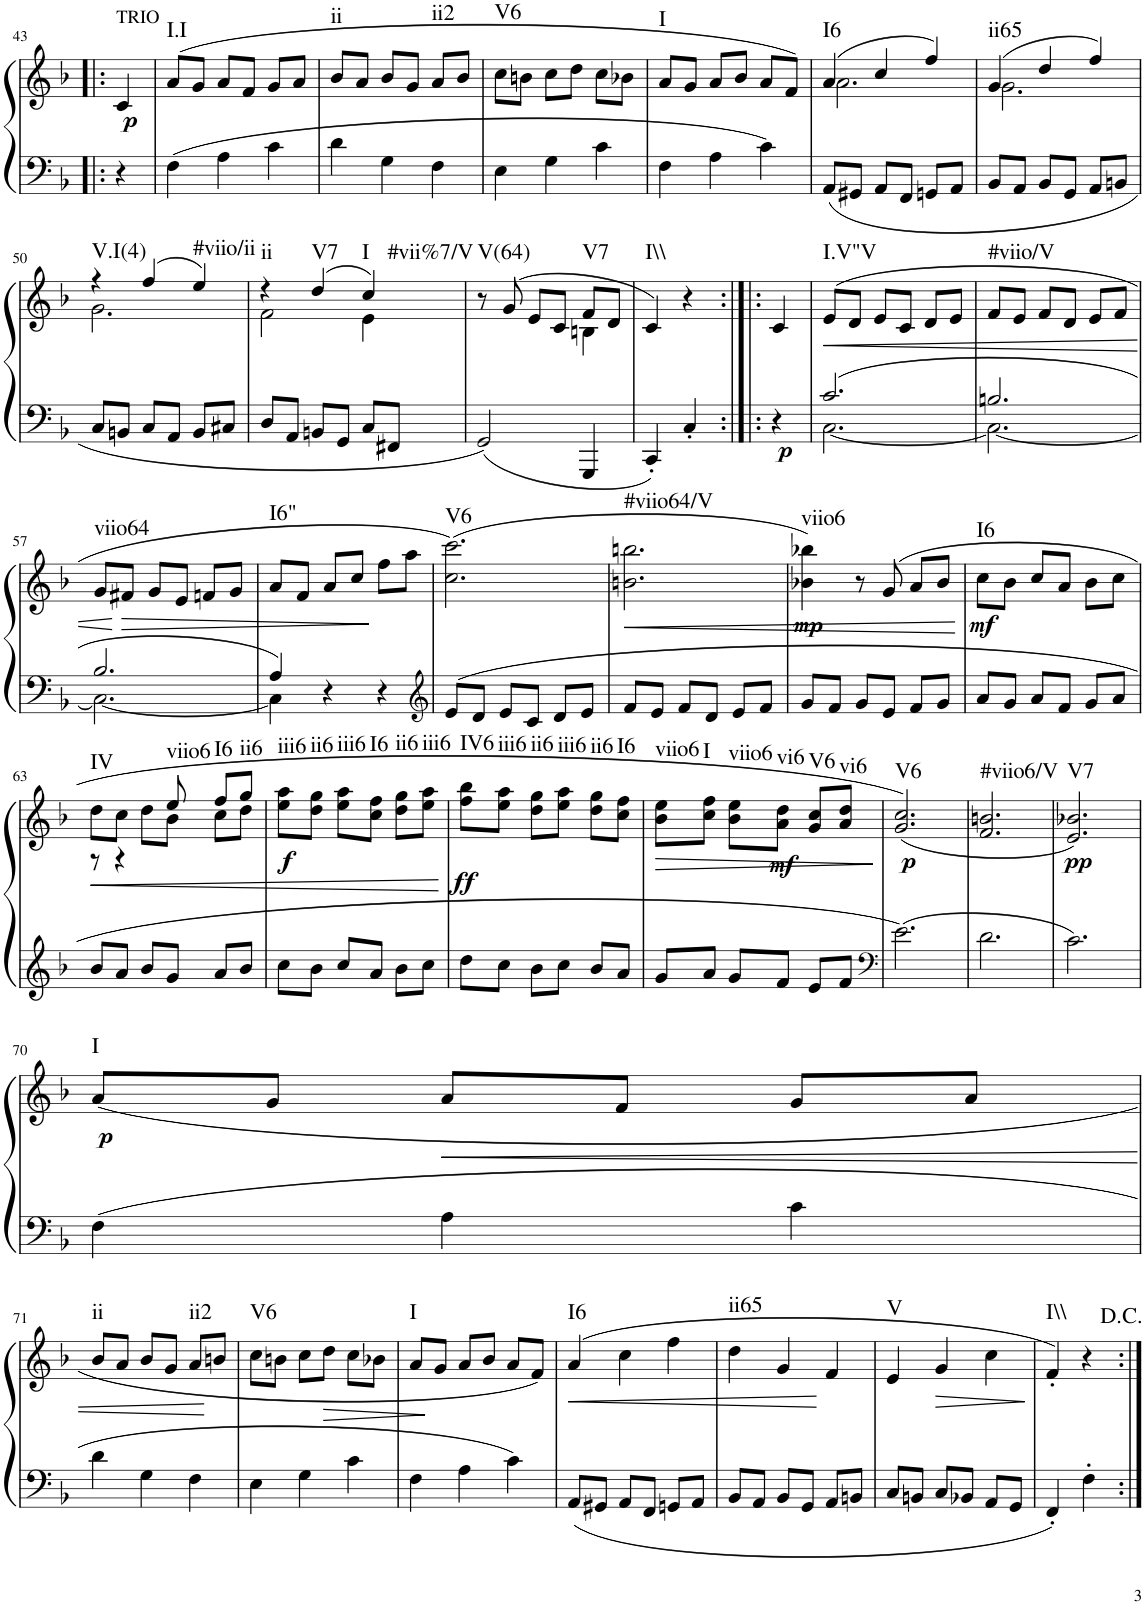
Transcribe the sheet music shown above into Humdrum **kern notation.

**kern	**kern	**dynam	**harte
*part1	*part1	*part1	*part1
*staff2	*staff1	*staff1/2	*
*I"Piano	*	*	*
*I'Pno	*	*	*
!!LO:PB:g=z
*clefF4	*clefG2	*	*
*k[b-]	*k[b-]	*	*
*F:	*F:	*	*
*M3/4	*M3/4	*	*
=43!|:	=43!|:	=43!|:	=43!|:
!	!LO:TX:a:t=TRIO	!	!
!	!	!LO:DY:b	!
4r	4c/	p	.
=44	=44	=44	=44
!	!	!	!LO:H:kt=I.I
4F\	(8a/L	.	N
.	8g/J	.	.
4A\	8a/L	.	.
.	8f/J	.	.
4c\	8g/L	.	.
.	8a/J	.	.
=45	=45	=45	=45
!	!	!	!LO:H:kt=ii
4d\	8b-/L	.	N
.	8a/J	.	.
4G\	8b-/L	.	.
.	8g/J	.	.
!	!	!	!LO:H:kt=ii2
4F\	8a/L	.	N
.	8b-/J	.	.
=46	=46	=46	=46
!	!	!	!LO:H:kt=V6
4E\	8cc\L	.	N
.	8bn\J	.	.
4G\	8cc\L	.	.
.	8dd\J	.	.
4c\	8cc\L	.	.
.	8b-X\J	.	.
=47	=47	=47	=47
!	!	!	!LO:H:kt=I
4F\	8a/L	.	N
.	8g/J	.	.
4A\	8a/L	.	.
.	8b-/J	.	.
4c\	8a/L	.	.
.	8f/J)	.	.
=48	=48	=48	=48
*	*^	*	*
!	!	!	!	!LO:H:kt=I6
8AA/L	(4a/	2.a\	.	N
8GG#X/J	.	.	.	.
8AA/L	4cc/	.	.	.
8FF/J	.	.	.	.
8GGn/L	4ff/)	.	.	.
8AA/J	.	.	.	.
=49	=49	=49	=49	=49
!	!	!	!	!LO:H:kt=ii65
8BB-/L	(4g/	2.g\	.	N
8AA/J	.	.	.	.
8BB-/L	4dd/	.	.	.
8GG/J	.	.	.	.
8AA/L	4ff/)	.	.	.
8BBn/J	.	.	.	.
!!LO:LB:g=z	!!
=50	=50	=50	=50	=50
!	!	!	!	!LO:H:kt=V.I(4)
8C/L	4r	2.g\	.	N
8BBn/J	.	.	.	.
8C/L	(4ff/	.	.	.
8AA/J	.	.	.	.
!	!	!	!	!LO:H:kt=#viio/ii
8BB/L	4ee/)	.	.	N
8C#X/J	.	.	.	.
=51	=51	=51	=51	=51
!	!	!	!	!LO:H:kt=ii
8D/L	4r	2f\	.	N
8AA/J	.	.	.	.
!	!	!	!	!LO:H:kt=V7
8BBn/L	(4dd/	.	.	N
8GG/J	.	.	.	.
!	!	!	!	!LO:H:n=1:kt=I
!	!	!	!	!LO:H:n=2:kt=#vii%7/V
8C/L	4cc/)	4e\	.	N N
8FF#X/J	.	.	.	.
=52	=52	=52	=52	=52
!	!	!	!	!LO:H:kt=V(64)
2GG/	8r	2ryy	.	N
.	(8g/	.	.	.
.	8e/L	.	.	.
.	8c/J	.	.	.
!	!	!	!	!LO:H:kt=V7
4GGG/	8f/L	4Bn\	.	N
.	8d/J	.	.	.
*	*v	*v	*	*
=53	=53	=53	=53
!	!	!	!LO:H:kt=I\\
4CC'/	4c/)	.	N
4C'/	4r	.	.
=54:|!|:	=54:|!|:	=54:|!|:	=54:|!|:
!	!	!LO:DY:b=2	!
4r	4c/	p	.
=55	=55	=55	=55
*^	*	*	*
!	!	!	!LO:HP:b	!LO:H:kt=I.V"V
2.c/	[2.C\	(8e/L	<	N
.	.	8d/J	.	.
.	.	8e/L	.	.
.	.	8c/J	.	.
.	.	8d/L	.	.
.	.	8e/J	.	.
=56	=56	=56	=56	=56
!	!	!	!	!LO:H:kt=#viio/V
2.Bn/	2.C\_	8f/L	.	N
.	.	8e/J	.	.
.	.	8f/L	.	.
.	.	8d/J	.	.
.	.	8e/L	.	.
.	.	8f/J	.	.
!!LO:LB:g=z
=57	=57	=57	=57	=57
!	!	!	!	!LO:H:kt=viio64
2.B-/	2.C\_	8g/L	.	N
!	!	!	!LO:HP:n=1:b	!
.	.	8f#X/J	[ >	.
.	.	8g/L	.	.
.	.	8e/J	.	.
.	.	8fn/L	.	.
.	.	8g/J	.	.
=58	=58	=58	=58	=58
!	!	!	!	!LO:H:kt=I6"
4A/	4C\]	8a/L	.	N
.	.	8f/J	.	.
4r	2ryy	8a/L	.	.
.	.	8cc/J	.	.
4r	.	8ff\L	]	.
.	.	8aa\J	.	.
*v	*v	*	*	*
=59	=59	=59	=59
*clefG2	*	*	*
!	!	!	!LO:H:kt=V6
8e/L	(2.cc\ 2.ccc\)	.	N
8d/J	.	.	.
8e/L	.	.	.
8c/J	.	.	.
8d/L	.	.	.
8e/J	.	.	.
=60	=60	=60	=60
!	!	!LO:HP:b	!LO:H:kt=#viio64/V
8f/L	2.bn\ 2.bbn\	<	N
8e/J	.	.	.
8f/L	.	.	.
8d/J	.	.	.
8e/L	.	.	.
8f/J	.	.	.
=61	=61	=61	=61
!	!	!LO:DY:b	!LO:H:kt=viio6
8g/L	4b-X\ 4bb-X\)	mp	N
8f/J	.	.	.
8g/L	8r	.	.
8e/J	(8g/	.	.
8f/L	8a/L	.	.
8g/J	8b-/J	.	.
.	.	[	.
=62	=62	=62	=62
!	!	!LO:DY:b	!LO:H:kt=I6
8a/L	8cc\L	mf	N
8g/J	8b-\J	.	.
8a/L	8cc/L	.	.
8f/J	8a/J	.	.
8g/L	8b-\L	.	.
8a/J	8cc\J	.	.
!!LO:LB:g=z
=63	=63	=63	=63
!	!	!LO:HP:b	!LO:H:kt=IV
*	*^	*	*
8b-/L	8dd\L	8r	<	N
8a/J	8cc\J	4r	.	.
8b-/L	8dd\L	.	.	.
!	!	!	!	!LO:H:kt=viio6
8g/J	8b-\J	8ee/	.	N
!	!	!	!	!LO:H:kt=I6
8a/L	8cc\L	8ff/L	.	N
!	!	!	!	!LO:H:kt=ii6
8b-/J	8dd\J	8gg/J	.	N
=64	=64	=64	=64	=64
!	!	!	!LO:DY:b	!LO:H:kt=iii6
*	*v	*v	*	*
8cc\L	8ee\ 8aa\L	f	N
!	!	!	!LO:H:kt=ii6
8b-\J	8dd\ 8gg\J	.	N
!	!	!	!LO:H:kt=iii6
8cc/L	8ee\ 8aa\L	.	N
!	!	!	!LO:H:kt=I6
8a/J	8cc\ 8ff\J	.	N
!	!	!	!LO:H:kt=ii6
8b-\L	8dd\ 8gg\L	.	N
!	!	!	!LO:H:kt=iii6
8cc\J	8ee\ 8aa\J	.	N
.	.	[	.
=65	=65	=65	=65
!	!	!LO:DY:b	!LO:H:kt=IV6
8dd\L	8ff\ 8bb-\L	ff	N
!	!	!	!LO:H:kt=iii6
8cc\J	8ee\ 8aa\J	.	N
!	!	!	!LO:H:kt=ii6
8b-\L	8dd\ 8gg\L	.	N
!	!	!	!LO:H:kt=iii6
8cc\J	8ee\ 8aa\J	.	N
!	!	!	!LO:H:kt=ii6
8b-/L	8dd\ 8gg\L	.	N
!	!	!	!LO:H:kt=I6
8a/J	8cc\ 8ff\J	.	N
=66	=66	=66	=66
!	!	!LO:HP:b	!LO:H:kt=viio6
8g/L	8b-\ 8ee\L	>	N
!	!	!	!LO:H:kt=I
8a/J	8cc\ 8ff\J	.	N
!	!	!	!LO:H:kt=viio6
8g/L	8b-\ 8ee\L	.	N
!	!	!LO:DY:b	!LO:H:kt=vi6
8f/J	8a\ 8dd\J	mf	N
!	!	!	!LO:H:kt=V6
8e/L	8g/ 8cc/L	.	N
!	!	!	!LO:H:kt=vi6
8f/J	8a/ 8dd/J	.	N
.	.	]	.
=67	=67	=67	=67
*clefF4	*	*	*
!	!	!LO:DY:b	!LO:H:kt=V6
2.e\	(2.g/ 2.cc/)	p	N
=68	=68	=68	=68
!	!	!	!LO:H:kt=#viio6/V
2.d\	2.f/ 2.bn/	.	N
=69	=69	=69	=69
!	!	!LO:DY:b	!LO:H:kt=V7
2.c\	2.e/ 2.b-X/)	pp	N
!!LO:LB:g=z
=70	=70	=70	=70
!	!	!LO:DY:b	!LO:H:kt=I
4F\	(8a/L	p	N
.	8g/J	.	.
!	!	!LO:HP:b	!
4A\	8a/L	<	.
.	8f/J	.	.
4c\	8g/L	.	.
.	8a/J	.	.
!!LO:LB:g=z
=71	=71	=71	=71
!	!	!	!LO:H:kt=ii
4d\	8b-/L	.	N
.	8a/J	.	.
4G\	8b-/L	.	.
.	8g/J	.	.
!	!	!	!LO:H:kt=ii2
4F\	8a/L	.	N
.	8bn/J	[	.
=72	=72	=72	=72
!	!	!	!LO:H:kt=V6
4E\	8cc\L	.	N
.	8bn\J	.	.
4G\	8cc\L	.	.
!	!	!LO:HP:b	!
.	8dd\J	>	.
4c\	8cc\L	.	.
.	8b-X\J	.	.
=73	=73	=73	=73
!	!	!	!LO:H:kt=I
4F\	8a/L	.	N
.	8g/J	]	.
4A\	8a/L	.	.
.	8b-/J	.	.
4c\	8a/L	.	.
.	8f/J)	.	.
=74	=74	=74	=74
!	!	!LO:HP:b	!LO:H:kt=I6
8AA/L	(4a/	<	N
8GG#X/J	.	.	.
8AA/L	4cc\	.	.
8FF/J	.	.	.
8GGn/L	4ff\	.	.
8AA/J	.	.	.
=75	=75	=75	=75
!	!	!	!LO:H:kt=ii65
8BB-/L	4dd\	.	N
8AA/J	.	.	.
8BB-/L	4g/	.	.
8GG/J	.	.	.
8AA/L	4f/	[	.
8BBn/J	.	.	.
=76	=76	=76	=76
!	!	!	!LO:H:kt=V
8C/L	4e/	.	N
8BBn/J	.	.	.
!	!	!LO:HP:b	!
8C/L	4g/	>	.
8BB-X/J	.	.	.
8AA/L	4cc\	.	.
8GG/J	.	.	.
.	.	]	.
=77	=77	=77	=77
!	!	!	!LO:H:kt=I\\
4FF'/	4f'/)	.	N
4F'\	4r	.	.
=:|!	=:|!	=:|!	=:|!
*-	*-	*-	*-
